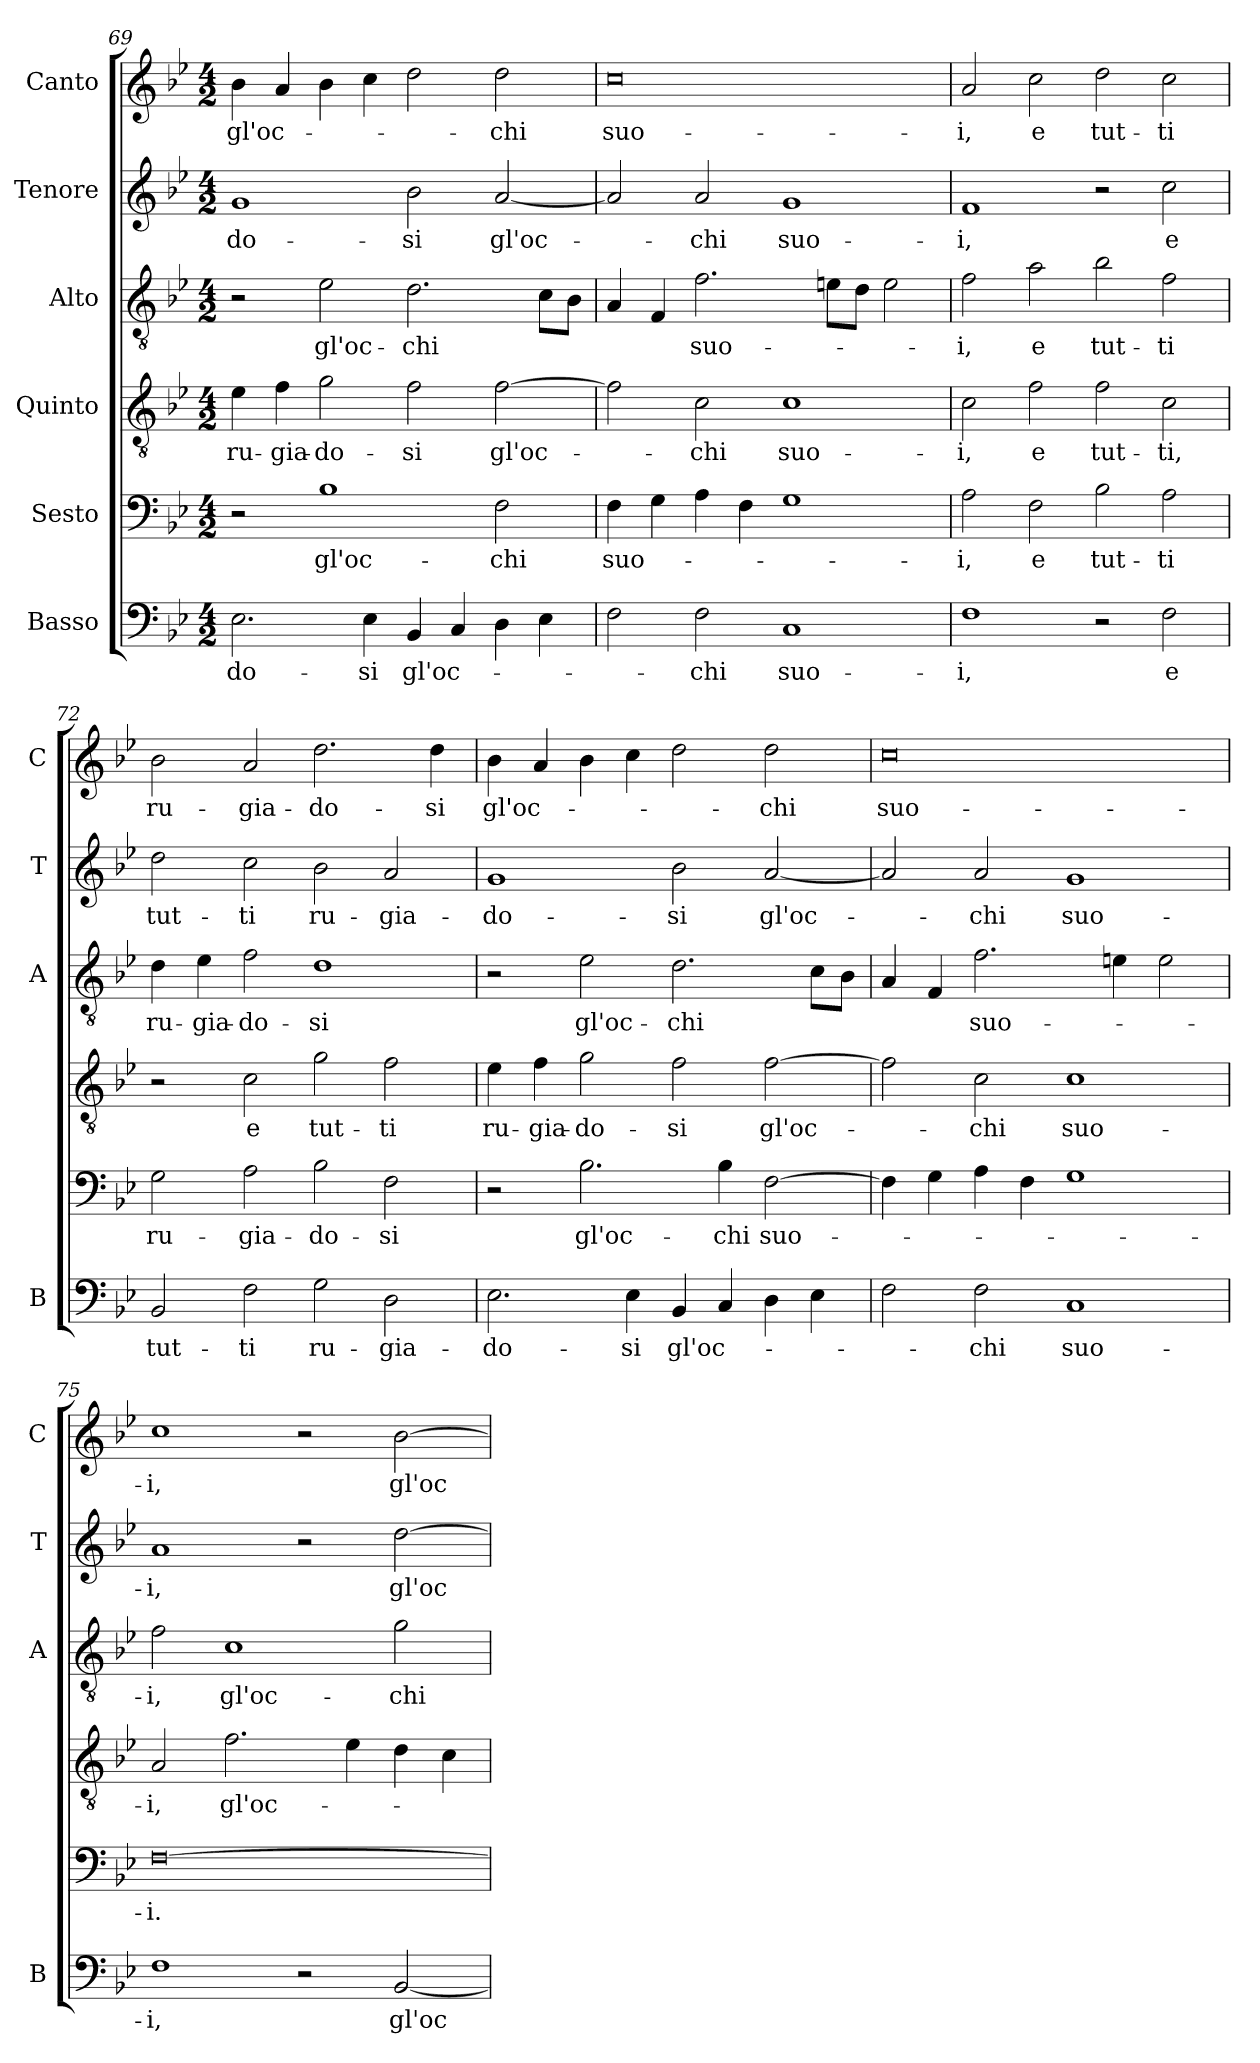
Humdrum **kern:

**kern	**text	**kern	**text	**kern	**text	**kern	**text	**kern	**text	**kern	**text
*part6	*part6	*part5	*part5	*part4	*part4	*part3	*part3	*part2	*part2	*part1	*part1
*staff6	*staff6	*staff5	*staff5	*staff4	*staff4	*staff3	*staff3	*staff2	*staff2	*staff1	*staff1
*I"Basso	*	*I"Sesto	*	*I"Quinto	*	*I"Alto	*	*I"Tenore	*	*I"Canto	*
*I'B	*	*	*	*	*	*I'A	*	*I'T	*	*I'C	*
!!LO:LB:g=z
*clefF4	*	*clefF4	*	*clefGv2	*	*clefGv2	*	*clefG2	*	*clefG2	*
*k[b-e-]	*	*k[b-e-]	*	*k[b-e-]	*	*k[b-e-]	*	*k[b-e-]	*	*k[b-e-]	*
*B-:	*	*B-:	*	*B-:	*	*B-:	*	*B-:	*	*B-:	*
*M4/2	*	*M4/2	*	*M4/2	*	*M4/2	*	*M4/2	*	*M4/2	*
=69	=69	=69	=69	=69	=69	=69	=69	=69	=69	=69	=69
!	!LO:LY:b	!	!	!	!LO:LY:b	!	!	!	!LO:LY:b	!	!LO:LY:b
2.E-\	-do-	2r	.	4e-\	ru-	2r	.	1g	-do-	4b-\	gl'oc-
!	!	!	!	!	!LO:LY:b	!	!	!	!	!	!
.	.	.	.	4f\	-gia-	.	.	.	.	4a/	.
!	!	!	!LO:LY:b	!	!LO:LY:b	!	!LO:LY:b	!	!	!	!
.	.	1B-	gl'oc-	2g\	-do-	2e-\	gl'oc-	.	.	4b-\	.
!	!LO:LY:b	!	!	!	!	!	!	!	!	!	!
4E-\	-si	.	.	.	.	.	.	.	.	4cc\	.
!	!LO:LY:b	!	!	!	!LO:LY:b	!	!LO:LY:b	!	!LO:LY:b	!	!
4BB-/	gl'oc-	.	.	2f\	-si	2.d\	-chi	2b-\	-si	2dd\	.
4C/	.	.	.	.	.	.	.	.	.	.	.
!	!	!	!LO:LY:b	!	!LO:LY:b	!	!	!	!LO:LY:b	!	!LO:LY:b
4D\	.	2F\	-chi	[2f\	gl'oc-	.	.	[2a/	gl'oc-	2dd\	-chi
4E-\	.	.	.	.	.	8c\L	.	.	.	.	.
.	.	.	.	.	.	8B-\J	.	.	.	.	.
=70	=70	=70	=70	=70	=70	=70	=70	=70	=70	=70	=70
!	!	!	!LO:LY:b	!	!	!	!	!	!	!	!LO:LY:b
2F\	.	4F\	suo-	2f\]	.	4A/	.	2a/]	.	0cc	suo-
.	.	4G\	.	.	.	4F/	.	.	.	.	.
!	!LO:LY:b	!	!	!	!LO:LY:b	!	!LO:LY:b	!	!LO:LY:b	!	!
2F\	-chi	4A\	.	2c\	-chi	2.f\	suo-	2a/	-chi	.	.
.	.	4F\	.	.	.	.	.	.	.	.	.
!	!LO:LY:b	!	!	!	!LO:LY:b	!	!	!	!LO:LY:b	!	!
1C	suo-	1G	.	1c	suo-	.	.	1g	suo-	.	.
.	.	.	.	.	.	8en\L	.	.	.	.	.
.	.	.	.	.	.	8d\J	.	.	.	.	.
.	.	.	.	.	.	2e\	.	.	.	.	.
=71	=71	=71	=71	=71	=71	=71	=71	=71	=71	=71	=71
!	!LO:LY:b	!	!LO:LY:b	!	!LO:LY:b	!	!LO:LY:b	!	!LO:LY:b	!	!LO:LY:b
1F	-i,	2A\	-i,	2c\	-i,	2f\	-i,	1f	-i,	2a/	-i,
!	!	!	!LO:LY:b	!	!LO:LY:b	!	!LO:LY:b	!	!	!	!LO:LY:b
.	.	2F\	e	2f\	e	2a\	e	.	.	2cc\	e
!	!	!	!LO:LY:b	!	!LO:LY:b	!	!LO:LY:b	!	!	!	!LO:LY:b
2r	.	2B-\	tut-	2f\	tut-	2b-\	tut-	2r	.	2dd\	tut-
!	!LO:LY:b	!	!LO:LY:b	!	!LO:LY:b	!	!LO:LY:b	!	!LO:LY:b	!	!LO:LY:b
2F\	e	2A\	-ti	2c\	-ti,	2f\	-ti	2cc\	e	2cc\	-ti
=72	=72	=72	=72	=72	=72	=72	=72	=72	=72	=72	=72
!	!LO:LY:b	!	!LO:LY:b	!	!	!	!LO:LY:b	!	!LO:LY:b	!	!LO:LY:b
2BB-/	tut-	2G\	ru-	2r	.	4d\	ru-	2dd\	tut-	2b-\	ru-
!	!	!	!	!	!	!	!LO:LY:b	!	!	!	!
.	.	.	.	.	.	4e-\	-gia-	.	.	.	.
!	!LO:LY:b	!	!LO:LY:b	!	!LO:LY:b	!	!LO:LY:b	!	!LO:LY:b	!	!LO:LY:b
2F\	-ti	2A\	-gia-	2c\	e	2f\	-do-	2cc\	-ti	2a/	-gia-
!	!LO:LY:b	!	!LO:LY:b	!	!LO:LY:b	!	!LO:LY:b	!	!LO:LY:b	!	!LO:LY:b
2G\	ru-	2B-\	-do-	2g\	tut-	1d	-si	2b-\	ru-	2.dd\	-do-
!	!LO:LY:b	!	!LO:LY:b	!	!LO:LY:b	!	!	!	!LO:LY:b	!	!
2D\	-gia-	2F\	-si	2f\	-ti	.	.	2a/	-gia-	.	.
!	!	!	!	!	!	!	!	!	!	!	!LO:LY:b
.	.	.	.	.	.	.	.	.	.	4dd\	-si
=73	=73	=73	=73	=73	=73	=73	=73	=73	=73	=73	=73
!	!LO:LY:b	!	!	!	!LO:LY:b	!	!	!	!LO:LY:b	!	!LO:LY:b
2.E-\	-do-	2r	.	4e-\	ru-	2r	.	1g	-do-	4b-\	gl'oc-
!	!	!	!	!	!LO:LY:b	!	!	!	!	!	!
.	.	.	.	4f\	-gia-	.	.	.	.	4a/	.
!	!	!	!LO:LY:b	!	!LO:LY:b	!	!LO:LY:b	!	!	!	!
.	.	2.B-\	gl'oc-	2g\	-do-	2e-\	gl'oc-	.	.	4b-\	.
!	!LO:LY:b	!	!	!	!	!	!	!	!	!	!
4E-\	-si	.	.	.	.	.	.	.	.	4cc\	.
!	!LO:LY:b	!	!	!	!LO:LY:b	!	!LO:LY:b	!	!LO:LY:b	!	!
4BB-/	gl'oc-	.	.	2f\	-si	2.d\	-chi	2b-\	-si	2dd\	.
!	!	!	!LO:LY:b	!	!	!	!	!	!	!	!
4C/	.	4B-\	-chi	.	.	.	.	.	.	.	.
!	!	!	!LO:LY:b	!	!LO:LY:b	!	!	!	!LO:LY:b	!	!LO:LY:b
4D\	.	[2F\	suo-	[2f\	gl'oc-	.	.	[2a/	gl'oc-	2dd\	-chi
4E-\	.	.	.	.	.	8c\L	.	.	.	.	.
.	.	.	.	.	.	8B-\J	.	.	.	.	.
!!LO:LB:g=z
=74	=74	=74	=74	=74	=74	=74	=74	=74	=74	=74	=74
!	!	!	!	!	!	!	!	!	!	!	!LO:LY:b
2F\	.	4F\]	.	2f\]	.	4A/	.	2a/]	.	0cc	suo-
.	.	4G\	.	.	.	4F/	.	.	.	.	.
!	!LO:LY:b	!	!	!	!LO:LY:b	!	!LO:LY:b	!	!LO:LY:b	!	!
2F\	-chi	4A\	.	2c\	-chi	2.f\	suo-	2a/	-chi	.	.
.	.	4F\	.	.	.	.	.	.	.	.	.
!	!LO:LY:b	!	!	!	!LO:LY:b	!	!	!	!LO:LY:b	!	!
1C	suo-	1G	.	1c	suo-	.	.	1g	suo-	.	.
.	.	.	.	.	.	4en\	.	.	.	.	.
.	.	.	.	.	.	2e\	.	.	.	.	.
=75	=75	=75	=75	=75	=75	=75	=75	=75	=75	=75	=75
!	!LO:LY:b	!	!LO:LY:b	!	!LO:LY:b	!	!LO:LY:b	!	!LO:LY:b	!	!LO:LY:b
1F	-i,	[0F	-i.	2A/	-i,	2f\	-i,	1a	-i,	1cc	-i,
!	!	!	!	!	!LO:LY:b	!	!LO:LY:b	!	!	!	!
.	.	.	.	2.f\	gl'oc-	1c	gl'oc-	.	.	.	.
2r	.	.	.	.	.	.	.	2r	.	2r	.
.	.	.	.	4e-\	.	.	.	.	.	.	.
!	!LO:LY:b	!	!	!	!	!	!LO:LY:b	!	!LO:LY:b	!	!LO:LY:b
[2BB-/	gl'oc-	.	.	4d\	.	2g\	-chi	[2dd\	gl'oc-	[2b-\	gl'oc-
.	.	.	.	4c\	.	.	.	.	.	.	.
=	=	=	=	=	=	=	=	=	=	=	=
*-	*-	*-	*-	*-	*-	*-	*-	*-	*-	*-	*-
